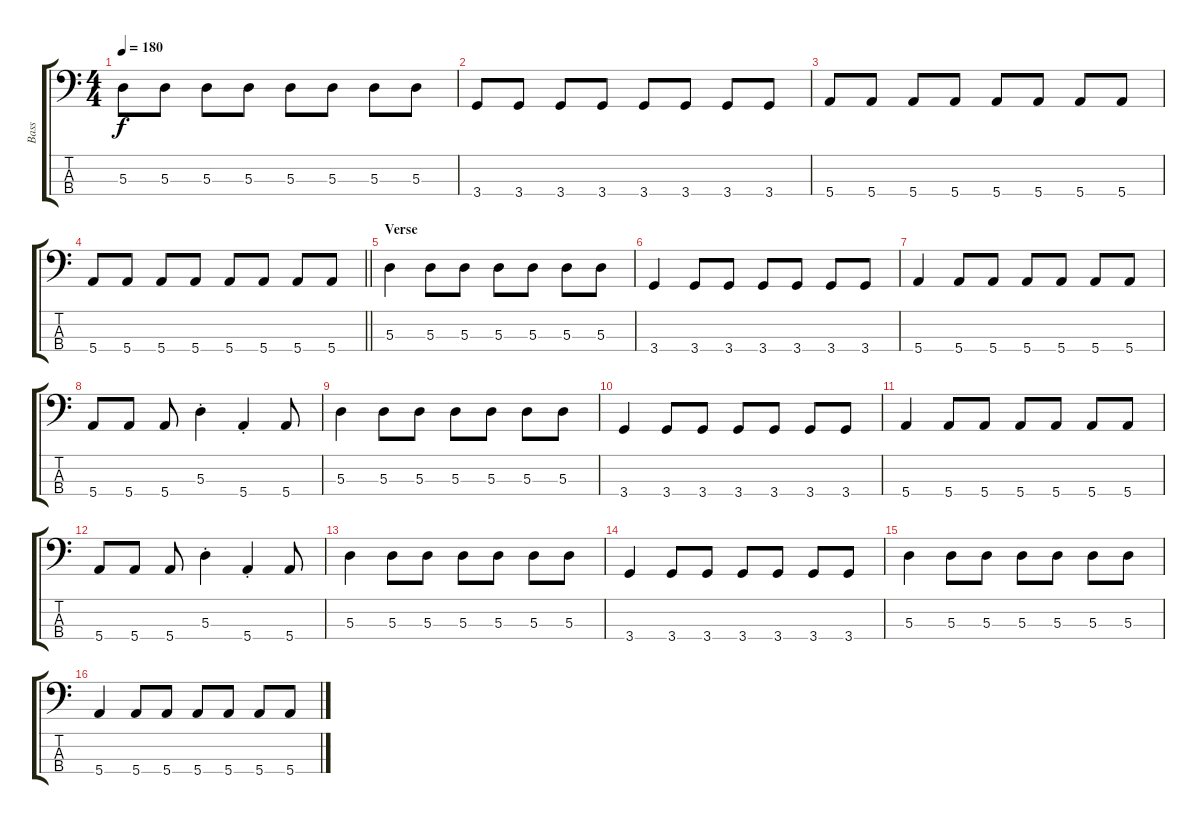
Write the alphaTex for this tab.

\track ("Bass" "Bass") {instrument electricbasspick}
\staff {score tabs}
\tuning (G2 D2 A1 E1) {hide}
\ts (4 4)
\tempo 180
\clef f4
\ks c
5.3.8{dy f} 5.3.8 5.3.8 5.3.8 5.3.8 5.3.8 5.3.8 5.3.8 |
3.4.8 3.4.8 3.4.8 3.4.8 3.4.8 3.4.8 3.4.8 3.4.8 |
5.4.8 5.4.8 5.4.8 5.4.8 5.4.8 5.4.8 5.4.8 5.4.8 |
\barLineRight lightlight
5.4.8 5.4.8 5.4.8 5.4.8 5.4.8 5.4.8 5.4.8 5.4.8 |
\section ("" "Verse")
5.3.4 5.3.8 5.3.8 5.3.8 5.3.8 5.3.8 5.3.8 |
3.4.4 3.4.8 3.4.8 3.4.8 3.4.8 3.4.8 3.4.8 |
5.4.4 5.4.8 5.4.8 5.4.8 5.4.8 5.4.8 5.4.8 |
5.4.8 5.4.8 5.4.8 5.3{st}.4 5.4{st}.4 5.4.8 |
5.3.4 5.3.8 5.3.8 5.3.8 5.3.8 5.3.8 5.3.8 |
3.4.4 3.4.8 3.4.8 3.4.8 3.4.8 3.4.8 3.4.8 |
5.4.4 5.4.8 5.4.8 5.4.8 5.4.8 5.4.8 5.4.8 |
5.4.8 5.4.8 5.4.8 5.3{st}.4 5.4{st}.4 5.4.8 |
5.3.4 5.3.8 5.3.8 5.3.8 5.3.8 5.3.8 5.3.8 |
3.4.4 3.4.8 3.4.8 3.4.8 3.4.8 3.4.8 3.4.8 |
5.3.4 5.3.8 5.3.8 5.3.8 5.3.8 5.3.8 5.3.8 |
5.4.4 5.4.8 5.4.8 5.4.8 5.4.8 5.4.8 5.4.8
